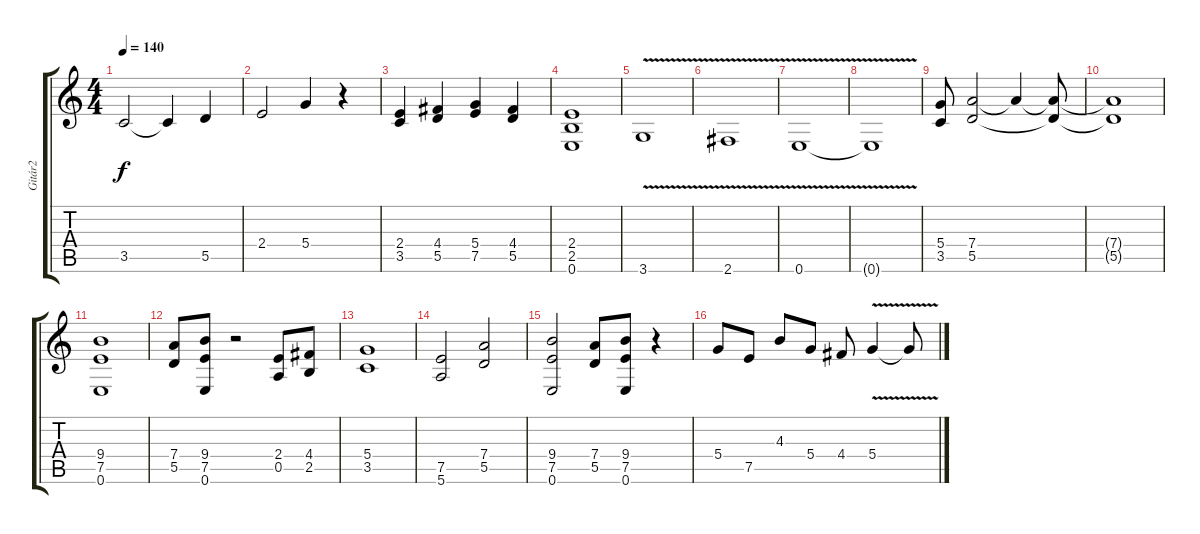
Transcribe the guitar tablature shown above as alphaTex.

\track ("Gitár2" "Gitár2") {instrument distortionguitar}
\staff {score tabs}
\tuning (E4 B3 G3 D3 A2 E2) {hide}
\ts (4 4)
\tempo 140
\clef g2
\ks c
3.5.2{dy f} 3.5{t}.4 5.5.4 |
2.4.2{beam Up} 5.4.4 r.4 |
(2.4 3.5).4 (4.4 5.5).4 (5.4 7.5).4 (4.4 5.5).4 |
(2.4 2.5 0.6).1 |
3.6{v}.1 |
2.6{v}.1 |
0.6{v}.1 |
0.6{t}.1 |
(5.4 3.5).8 (7.4 5.5).2 7.4{t}.4 (7.4{t} 5.5{t}).8 |
(7.4{t} 5.5{t}).1 |
(9.4 7.5 0.6).1 |
(7.4 5.5).8 (9.4 7.5 0.6).8 r.2 (2.4 0.5).8 (4.4 2.5).8 |
(5.4 3.5).1 |
(7.5 5.6).2 (7.4 5.5).2 |
(9.4 7.5 0.6).2 (7.4 5.5).8 (9.4 7.5 0.6).8 r.4 |
5.4.8 7.5.8 4.3.8 5.4.8 4.4.8 5.4{v}.4 5.4{t}.8
